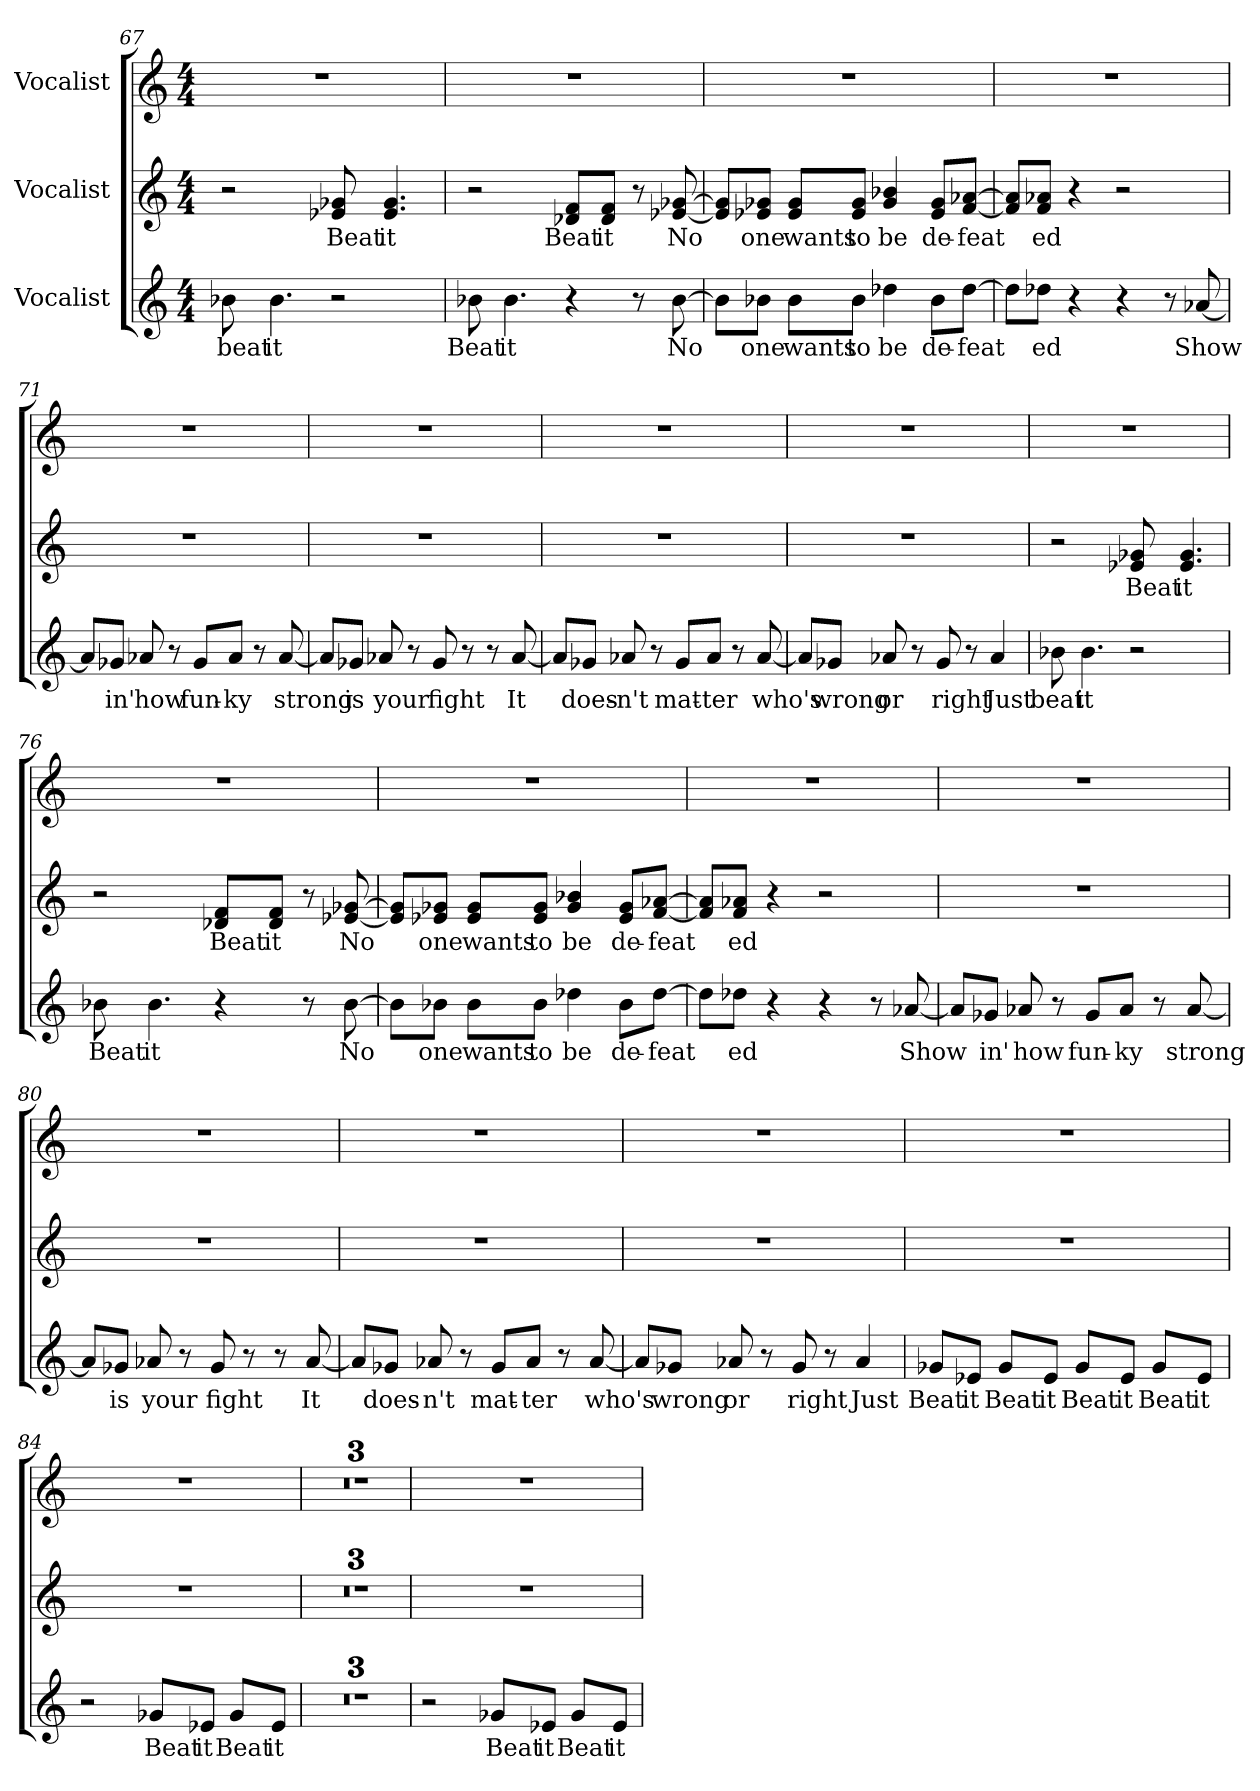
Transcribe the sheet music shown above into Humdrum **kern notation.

**kern	**text	**kern	**text	**kern
*part3	*part3	*part2	*part2	*part1
*staff3	*staff3	*staff2	*staff2	*staff1
*I"Vocalist	*	*I"Vocalist	*	*I"Vocalist
*clefG2	*	*clefG2	*	*clefG2
*M4/4	*	*M4/4	*	*M4/4
=67	=67	=67	=67	=67
8b-X	beat	2r	.	1r
4.b-	it	.	.	.
2r	.	8e-X 8g-X	Beat	.
.	.	4.e- 4.g-	it	.
=68	=68	=68	=68	=68
8b-X	Beat	2r	.	1r
4.b-	it	.	.	.
4r	.	8d-X/ 8f/L	Beat	.
.	.	8d-/ 8f/J	it	.
8r	.	8r	.	.
[8b-	No	[8e-X [8g-X	No	.
=69	=69	=69	=69	=69
8b-\L]	_	8e-]/ 8g-]/L	_	1r
8b-X\J	one	8e-X/ 8g-X/J	one	.
8b-\L	wants	8e-/ 8g-/L	wants	.
8b-\J	to	8e-/ 8g-/J	to	.
4dd-X	be	4g- 4b-X	be	.
8b-\L	de-	8e-/ 8g-/L	de-	.
[8dd-\J	-feat	[8f/ [8a-X/J	-feat-	.
=70	=70	=70	=70	=70
8dd-\L]	_	8f]/ 8a-]/L	_	1r
8dd-X\J	ed	8f/ 8a-X/J	-ed	.
4r	.	4r	.	.
4r	.	2r	.	.
8r	.	.	.	.
[8a-X	Show	.	.	.
=71	=71	=71	=71	=71
8a-/L]	_	1r	.	1r
8g-X/J	in'	.	.	.
8a-X	how	.	.	.
8r	.	.	.	.
8g-/L	fun-	.	.	.
8a-/J	-ky	.	.	.
8r	.	.	.	.
[8a-	strong	.	.	.
=72	=72	=72	=72	=72
8a-/L]	_	1r	.	1r
8g-X/J	is	.	.	.
8a-X	your	.	.	.
8r	.	.	.	.
8g-	fight	.	.	.
8r	.	.	.	.
8r	.	.	.	.
[8a-	It	.	.	.
=73	=73	=73	=73	=73
8a-/L]	_	1r	.	1r
8g-X/J	does-	.	.	.
8a-X	-n't	.	.	.
8r	.	.	.	.
8g-/L	mat-	.	.	.
8a-/J	-ter	.	.	.
8r	.	.	.	.
[8a-	who's	.	.	.
=74	=74	=74	=74	=74
8a-/L]	_	1r	.	1r
8g-X/J	wrong	.	.	.
8a-X	or	.	.	.
8r	.	.	.	.
8g-	right	.	.	.
8r	.	.	.	.
4a-	Just	.	.	.
=75	=75	=75	=75	=75
8b-X	beat	2r	.	1r
4.b-	it	.	.	.
2r	.	8e-X 8g-X	Beat	.
.	.	4.e- 4.g-	it	.
=76	=76	=76	=76	=76
8b-X	Beat	2r	.	1r
4.b-	it	.	.	.
4r	.	8d-X/ 8f/L	Beat	.
.	.	8d-/ 8f/J	it	.
8r	.	8r	.	.
[8b-	No	[8e-X [8g-X	No	.
=77	=77	=77	=77	=77
8b-\L]	_	8e-]/ 8g-]/L	_	1r
8b-X\J	one	8e-X/ 8g-X/J	one	.
8b-\L	wants	8e-/ 8g-/L	wants	.
8b-\J	to	8e-/ 8g-/J	to	.
4dd-X	be	4g- 4b-X	be	.
8b-\L	de-	8e-/ 8g-/L	de-	.
[8dd-\J	-feat	[8f/ [8a-X/J	-feat-	.
=78	=78	=78	=78	=78
8dd-\L]	_	8f]/ 8a-]/L	_	1r
8dd-X\J	ed	8f/ 8a-X/J	-ed	.
4r	.	4r	.	.
4r	.	2r	.	.
8r	.	.	.	.
[8a-X	Show	.	.	.
=79	=79	=79	=79	=79
8a-/L]	_	1r	.	1r
8g-X/J	in'	.	.	.
8a-X	how	.	.	.
8r	.	.	.	.
8g-/L	fun-	.	.	.
8a-/J	-ky	.	.	.
8r	.	.	.	.
[8a-	strong	.	.	.
=80	=80	=80	=80	=80
8a-/L]	_	1r	.	1r
8g-X/J	is	.	.	.
8a-X	your	.	.	.
8r	.	.	.	.
8g-	fight	.	.	.
8r	.	.	.	.
8r	.	.	.	.
[8a-	It	.	.	.
=81	=81	=81	=81	=81
8a-/L]	_	1r	.	1r
8g-X/J	does-	.	.	.
8a-X	-n't	.	.	.
8r	.	.	.	.
8g-/L	mat-	.	.	.
8a-/J	-ter	.	.	.
8r	.	.	.	.
[8a-	who's	.	.	.
=82	=82	=82	=82	=82
8a-/L]	_	1r	.	1r
8g-X/J	wrong	.	.	.
8a-X	or	.	.	.
8r	.	.	.	.
8g-	right	.	.	.
8r	.	.	.	.
4a-	Just	.	.	.
=83	=83	=83	=83	=83
8g-X/L	Beat	1r	.	1r
8e-X/J	it	.	.	.
8g-/L	Beat	.	.	.
8e-/J	it	.	.	.
8g-/L	Beat	.	.	.
8e-/J	it	.	.	.
8g-/L	Beat	.	.	.
8e-/J	it	.	.	.
=84	=84	=84	=84	=84
2r	.	1r	.	1r
8g-X/L	Beat	.	.	.
8e-X/J	it	.	.	.
8g-/L	Beat	.	.	.
8e-/J	it	.	.	.
=85	=85	=85	=85	=85
1r	.	1r	.	1r
=86	=86	=86	=86	=86
1r	.	1r	.	1r
=87	=87	=87	=87	=87
1r	.	1r	.	1r
=88	=88	=88	=88	=88
2r	.	1r	.	1r
8g-X/L	Beat	.	.	.
8e-X/J	it	.	.	.
8g-/L	Beat	.	.	.
8e-/J	it	.	.	.
=	=	=	=	=
*-	*-	*-	*-	*-
